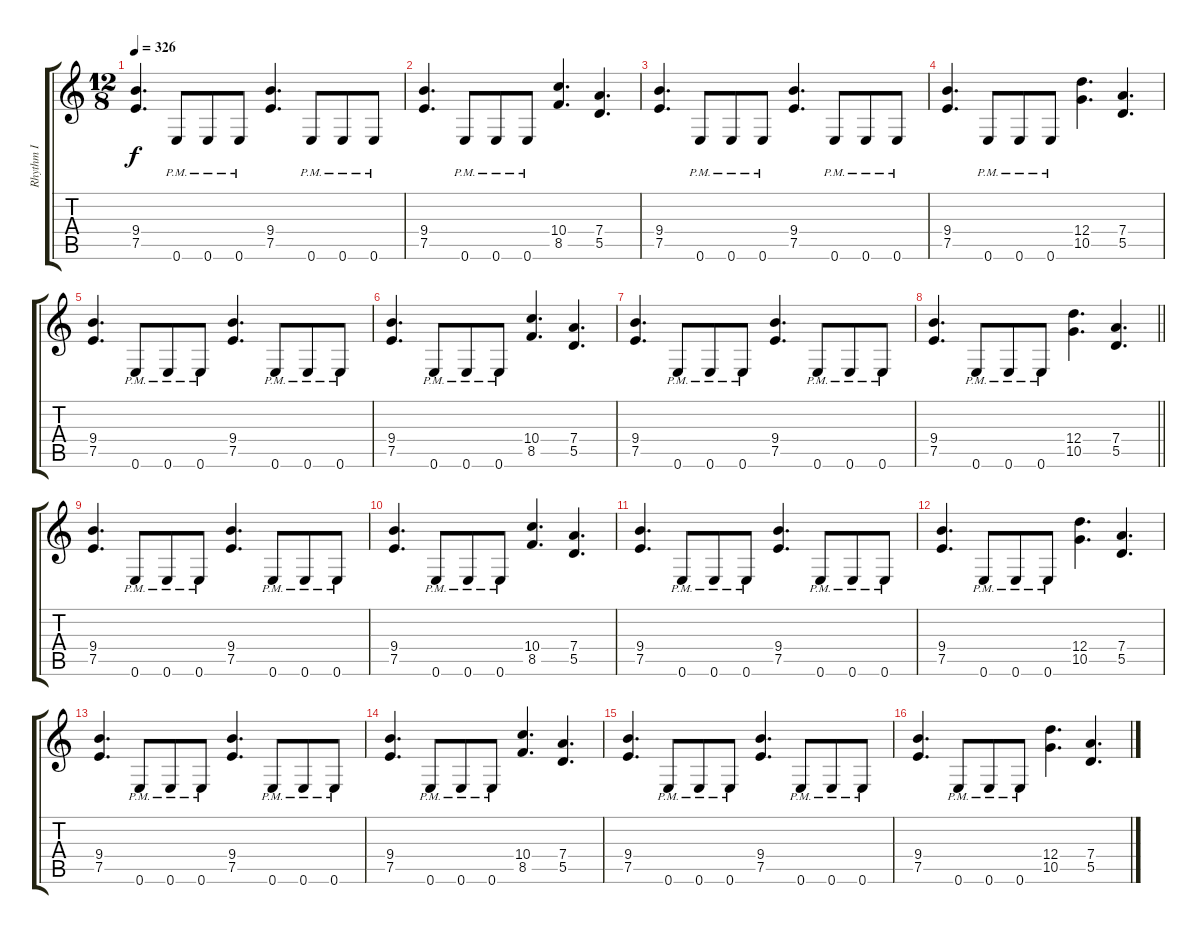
\track ("Rhythm I" "Rhythm I") {instrument distortionguitar}
\staff {score tabs}
\tuning (E4 B3 G3 D3 A2 E2) {hide}
\ts (12 8)
\tempo 326
\clef g2
\ks c
(9.4 7.5).4{d dy f} 0.6{pm}.8 0.6{pm}.8 0.6{pm}.8 (9.4 7.5).4{d} 0.6{pm}.8 0.6{pm}.8 0.6{pm}.8 |
(9.4 7.5).4{d} 0.6{pm}.8 0.6{pm}.8 0.6{pm}.8 (10.4 8.5).4{d} (7.4 5.5).4{d} |
(9.4 7.5).4{d} 0.6{pm}.8 0.6{pm}.8 0.6{pm}.8 (9.4 7.5).4{d} 0.6{pm}.8 0.6{pm}.8 0.6{pm}.8 |
(9.4 7.5).4{d} 0.6{pm}.8 0.6{pm}.8 0.6{pm}.8 (12.4 10.5).4{d} (7.4 5.5).4{d} |
(9.4 7.5).4{d} 0.6{pm}.8 0.6{pm}.8 0.6{pm}.8 (9.4 7.5).4{d} 0.6{pm}.8 0.6{pm}.8 0.6{pm}.8 |
(9.4 7.5).4{d} 0.6{pm}.8 0.6{pm}.8 0.6{pm}.8 (10.4 8.5).4{d} (7.4 5.5).4{d} |
(9.4 7.5).4{d} 0.6{pm}.8 0.6{pm}.8 0.6{pm}.8 (9.4 7.5).4{d} 0.6{pm}.8 0.6{pm}.8 0.6{pm}.8 |
\barLineRight lightlight
(9.4 7.5).4{d} 0.6{pm}.8 0.6{pm}.8 0.6{pm}.8 (12.4 10.5).4{d} (7.4 5.5).4{d} |
(9.4 7.5).4{d} 0.6{pm}.8 0.6{pm}.8 0.6{pm}.8 (9.4 7.5).4{d} 0.6{pm}.8 0.6{pm}.8 0.6{pm}.8 |
(9.4 7.5).4{d} 0.6{pm}.8 0.6{pm}.8 0.6{pm}.8 (10.4 8.5).4{d} (7.4 5.5).4{d} |
(9.4 7.5).4{d} 0.6{pm}.8 0.6{pm}.8 0.6{pm}.8 (9.4 7.5).4{d} 0.6{pm}.8 0.6{pm}.8 0.6{pm}.8 |
(9.4 7.5).4{d} 0.6{pm}.8 0.6{pm}.8 0.6{pm}.8 (12.4 10.5).4{d} (7.4 5.5).4{d} |
(9.4 7.5).4{d} 0.6{pm}.8 0.6{pm}.8 0.6{pm}.8 (9.4 7.5).4{d} 0.6{pm}.8 0.6{pm}.8 0.6{pm}.8 |
(9.4 7.5).4{d} 0.6{pm}.8 0.6{pm}.8 0.6{pm}.8 (10.4 8.5).4{d} (7.4 5.5).4{d} |
(9.4 7.5).4{d} 0.6{pm}.8 0.6{pm}.8 0.6{pm}.8 (9.4 7.5).4{d} 0.6{pm}.8 0.6{pm}.8 0.6{pm}.8 |
(9.4 7.5).4{d} 0.6{pm}.8 0.6{pm}.8 0.6{pm}.8 (12.4 10.5).4{d} (7.4 5.5).4{d}
